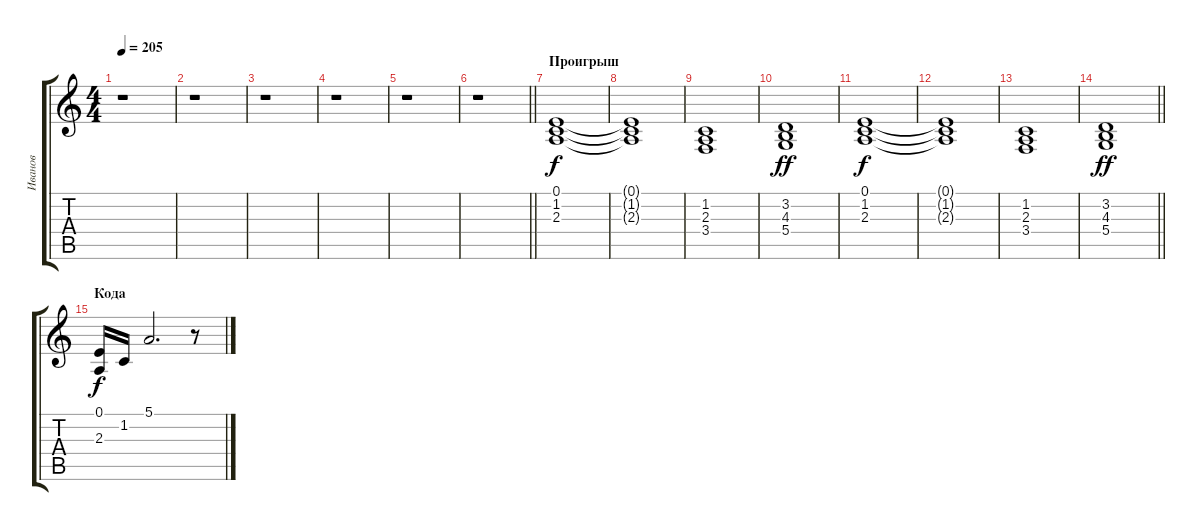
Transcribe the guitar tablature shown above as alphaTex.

\track ("Иванов" "Иванов") {instrument choiraahs}
\staff {score tabs}
\tuning (E4 B3 G3 D3 A2 E2) {hide}
\ts (4 4)
\tempo 205
\clef g2
\ks c
r.1{dy f} |
r.1 |
r.1 |
r.1 |
r.1 |
\barLineRight lightlight
r.1 |
\section ("" "Проигрыш ")
(0.1 1.2 2.3).1 |
(0.1{t} 1.2{t} 2.3{t}).1 |
(1.2 2.3 3.4).1 |
(3.2 4.3 5.4).1{dy ff} |
(0.1 1.2 2.3).1{dy f} |
(0.1{t} 1.2{t} 2.3{t}).1 |
(1.2 2.3 3.4).1 |
\barLineRight lightlight
(3.2 4.3 5.4).1{dy ff} |
\section ("" "Кода")
(0.1 2.3).16{dy f} 1.2.16 5.1.2{d} r.8
